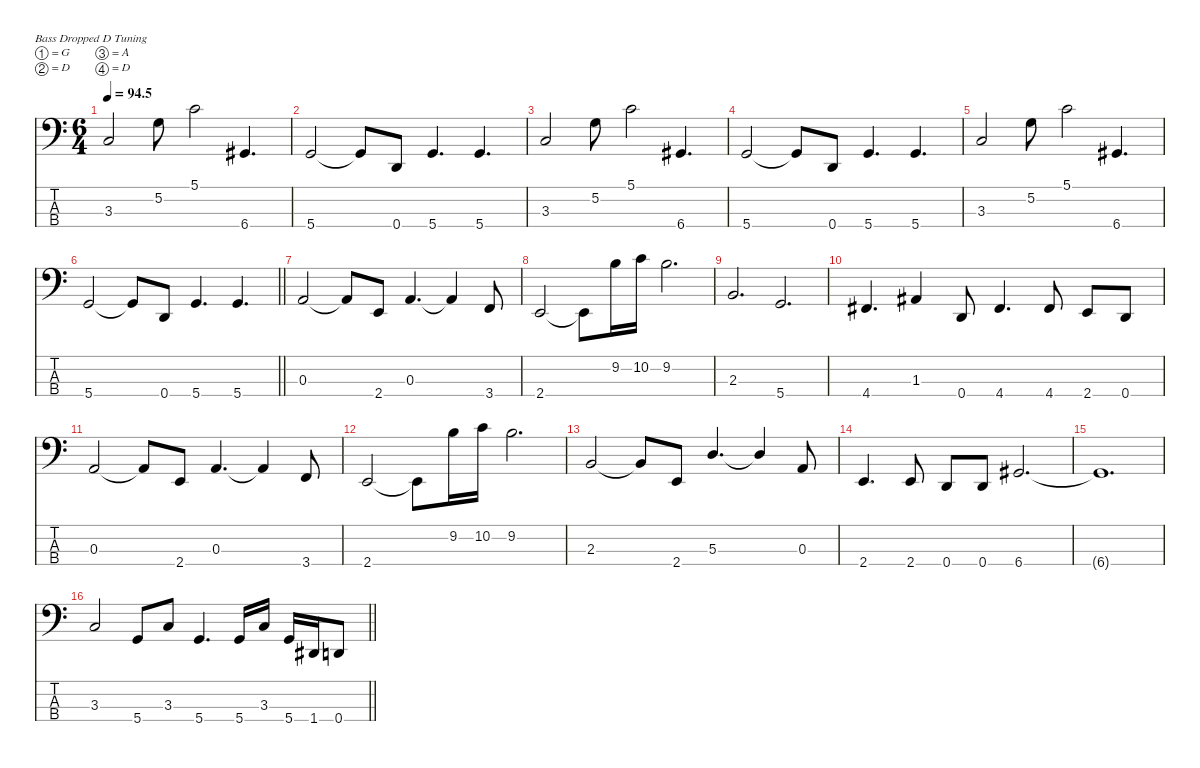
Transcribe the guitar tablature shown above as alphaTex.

\defaultSystemsLayout 4
\hideDynamics
\bracketExtendMode nobrackets
\singleTrackTrackNamePolicy hidden
\multiTrackTrackNamePolicy hidden
\firstSystemTrackNameMode fullname
\firstSystemTrackNameOrientation horizontal
\otherSystemsTrackNameOrientation horizontal
\track ("Bass" "el.bs.") {defaultSystemsLayout 4 instrument electricbassfinger}
\staff {score tabs}
\tuning (G2 D2 A1 D1)
\ts (6 4)
\tempo
94.5
\accidentals auto
\clef f4
\ottava regular
\simile none
\ks c
3.3.2{dy f beam Up} 5.2.8{beam Down} 5.1.2{beam Down} 6.4{acc #}.4{d beam Up} |
5.4.2{beam Up} 5.4{t}.8{beam Up} 0.4.8{beam Up} 5.4.4{d beam Up} 5.4.4{d beam Up} |
3.3.2{beam Up} 5.2.8{beam Down} 5.1.2{beam Down} 6.4{acc #}.4{d beam Up} |
5.4.2{beam Up} 5.4{t}.8{beam Up} 0.4.8{beam Up} 5.4.4{d beam Up} 5.4.4{d beam Up} |
3.3.2{beam Up} 5.2.8{beam Down} 5.1.2{beam Down} 6.4{acc #}.4{d beam Up} |
\barLineRight lightlight
5.4.2{beam Up} 5.4{t}.8{beam Up} 0.4.8{beam Up} 5.4.4{d beam Up} 5.4.4{d beam Up} |
0.3.2{beam Up} 0.3{t}.8{beam Up} 2.4.8{beam Up} 0.3.4{d beam Up} 0.3{t}.4{beam Up} 3.4.8{beam Up} |
2.4.2{beam Up} 2.4{t}.8{beam Down} 9.2.16{dy ff beam Down} 10.2.16{beam Down} 9.2.2{d beam Down} |
2.3.2{d dy f beam Up} 5.4.2{d beam Up} |
4.4{acc #}.4{d beam Up} 1.3{acc #}.4{beam Up} 0.4.8{beam Up} 4.4{acc #}.4{d beam Up} 4.4{acc #}.8{beam Up} 2.4.8{beam Up} 0.4.8{beam Up} |
0.3.2{beam Up} 0.3{t}.8{beam Up} 2.4.8{beam Up} 0.3.4{d beam Up} 0.3{t}.4{beam Up} 3.4.8{beam Up} |
2.4.2{beam Up} 2.4{t}.8{beam Down} 9.2.16{dy ff beam Down} 10.2.16{beam Down} 9.2.2{d beam Down} |
2.3.2{dy f beam Up} 2.3{t}.8{beam Up} 2.4.8{beam Up} 5.3.4{d beam Up} 5.3{t}.4{beam Up} 0.3.8{beam Up} |
2.4.4{d beam Up} 2.4.8{beam Up} 0.4.8{beam Up} 0.4.8{beam Up} 6.4{acc #}.2{d beam Up} |
6.4{t acc #}.1{d beam Up} |
\barLineRight lightlight
3.3.2{beam Up} 5.4.8{beam Up} 3.3.8{beam Up} 5.4.4{d beam Up} 5.4.16{beam Up} 3.3.16{beam Up} 5.4.16{beam Up} 1.4{acc #}.16{beam Up} 0.4.8{beam Up}
